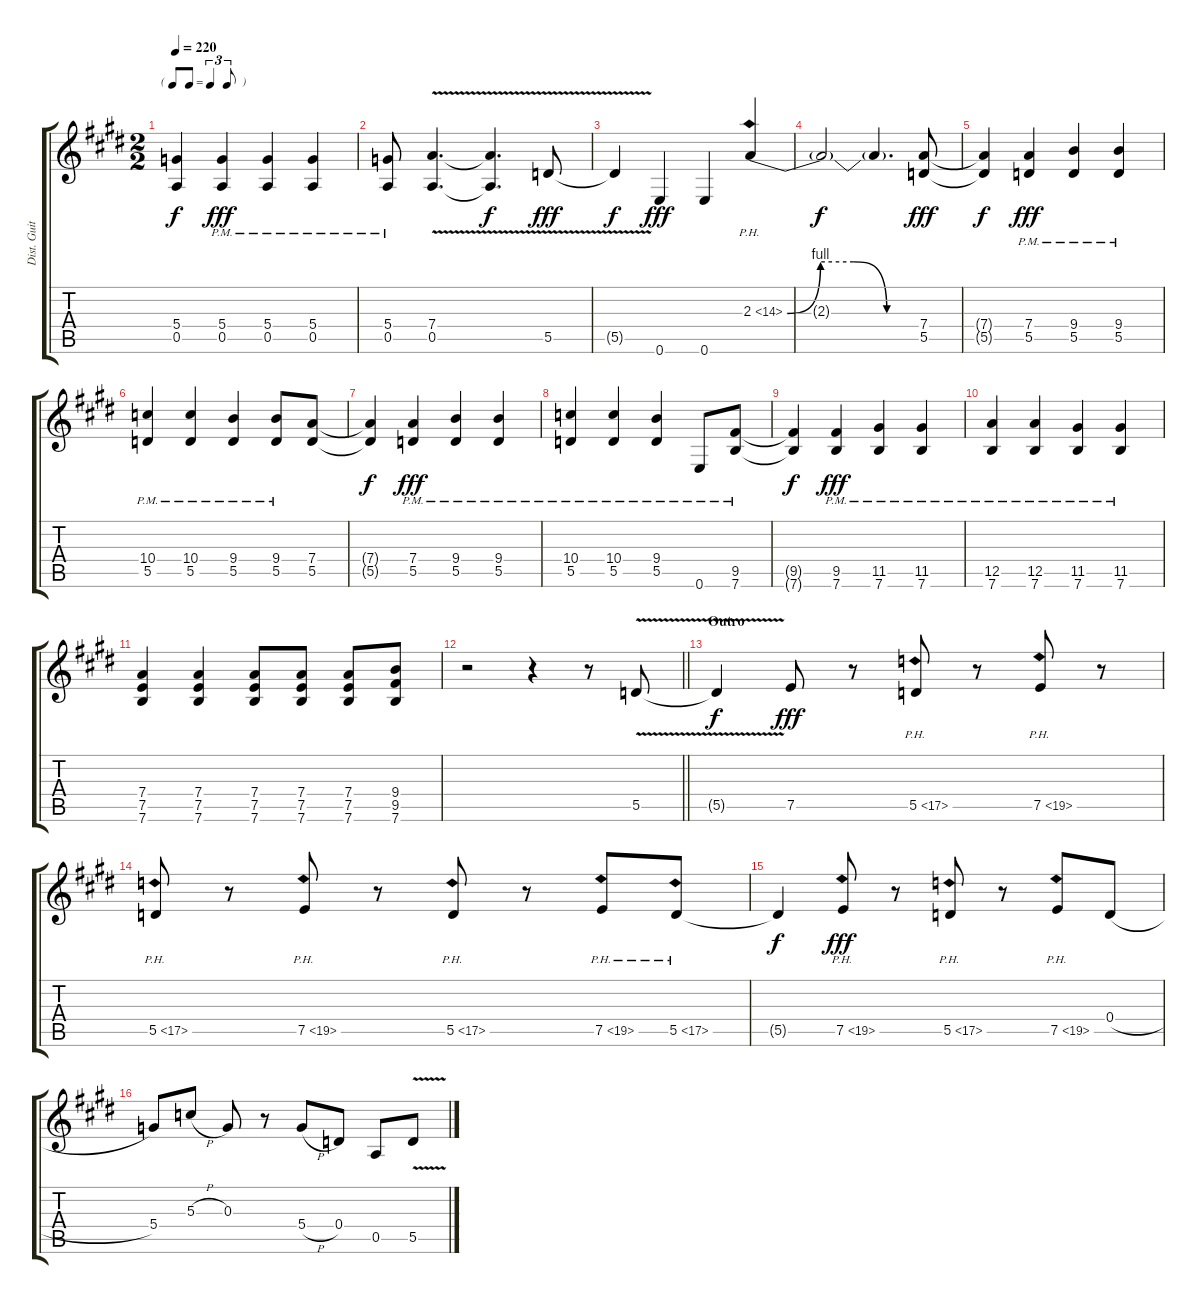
\track ("Dist. Guitar" "Dist. Guit") {instrument distortionguitar}
\staff {score tabs}
\tuning (E4 B3 G3 D3 A2 E2) {hide}
\ts (2 2)
\tf triplet8th
\tempo 220
\clef g2
\ks e
(5.4{t} 0.5{t}).4{dy f} (5.4{pm} 0.5{pm}).4{dy fff} (5.4{pm} 0.5{pm}).4 (5.4{pm} 0.5{pm}).4 |
(5.4{pm} 0.5{pm}).8 (7.4{v} 0.5).4{d} (7.4{t} 0.5{t}).4{d dy f} 5.5{v}.8{dy fff} |
5.5{t}.4{dy f} 0.6.4{dy fff} 0.6.4 2.3{be (custom 0 0 15 4 30 4 45 0 60 0) ph 12}.4 |
2.3{t}.2{dy f} 2.3{t}.4{d} (7.4 5.5).8{dy fff} |
(7.4{t} 5.5{t}).4{dy f} (7.4{pm} 5.5{pm}).4{dy fff} (9.4{pm} 5.5{pm}).4 (9.4{pm} 5.5{pm}).4 |
(10.4{pm} 5.5{pm}).4 (10.4{pm} 5.5{pm}).4 (9.4{pm} 5.5{pm}).4 (9.4{pm} 5.5{pm}).8 (7.4 5.5).8 |
(7.4{t} 5.5{t}).4{dy f} (7.4{pm} 5.5{pm}).4{dy fff} (9.4{pm} 5.5{pm}).4 (9.4{pm} 5.5{pm}).4 |
(10.4{pm} 5.5{pm}).4 (10.4{pm} 5.5{pm}).4 (9.4{pm} 5.5{pm}).4 0.6{pm}.8 (9.5{pm} 7.6{pm}).8 |
(9.5{t} 7.6{t}).4{dy f} (9.5{pm} 7.6{pm}).4{dy fff} (11.5{pm} 7.6{pm}).4 (11.5{pm} 7.6{pm}).4 |
(12.5{pm} 7.6{pm}).4 (12.5{pm} 7.6{pm}).4 (11.5{pm} 7.6{pm}).4 (11.5{pm} 7.6{pm}).4 |
(7.4 7.5 7.6).4 (7.4 7.5 7.6).4 (7.4 7.5 7.6).8 (7.4 7.5 7.6).8 (7.4 7.5 7.6).8 (9.4 9.5 7.6).8 |
\barLineRight lightlight
r.2 r.4 r.8 5.5{v}.8 |
\section ("" "Outro")
5.5{t}.4{dy f} 7.5.8{dy fff} r.8 5.5{ph 12}.8 r.8 7.5{ph 12}.8 r.8 |
5.5{ph 12}.8 r.8 7.5{ph 12}.8 r.8 5.5{ph 12}.8 r.8 7.5{ph 12}.8 5.5{ph 12}.8 |
5.5{t}.4{dy f} 7.5{ph 12}.8{dy fff} r.8 5.5{ph 12}.8 r.8 7.5{ph 12}.8 0.4{h}.8 |
5.4.8 5.3{h}.8 0.3.8 r.8 5.4{h}.8 0.4.8 0.5.8 5.5{v}.8
